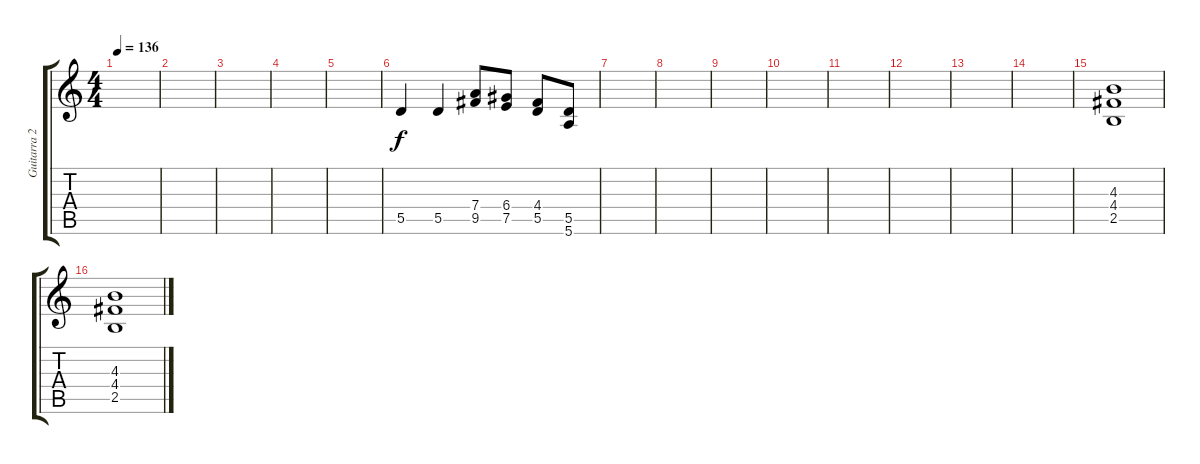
\track ("Guitarra 2" "Guitarra 2") {instrument distortionguitar}
\staff {score tabs}
\tuning (E4 B3 G3 D3 A2 E2) {hide}
\ts (4 4)
\tempo 136
\clef g2
\ks c
|
|
|
|
|
5.5.4 5.5.4 (7.4 9.5).8 (6.4 7.5).8 (4.4 5.5).8 (5.5 5.6).8 |
|
|
|
|
|
|
|
|
(4.3 4.4 2.5).1 |
(4.3 4.4 2.5).1
